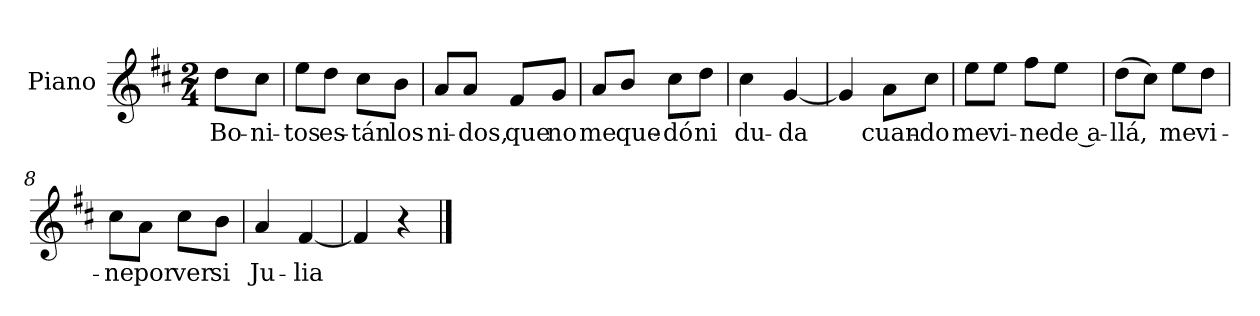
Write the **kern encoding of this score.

**kern	**text
*part1	*part1
*staff1	*staff1
*I"Piano	*
*I'Pno.	*
*clefG2	*
*k[f#c#]	*
*D:	*
*M2/4	*
=	=
8dd\L	Bo-
8cc#\J	-ni-
=1	=1
8ee\L	-tos
8dd\J	es-
8cc#\L	-tán
8b\J	los
=2	=2
8a/L	ni-
8a/J	-dos,
8f#/L	que
8g/J	no
=3	=3
8a/L	me
8b/J	que-
8cc#\L	-dó
8dd\J	ni
=4	=4
4cc#\	du-
[4g/	-da
=5	=5
4g/]	.
8a\L	cuan-
8cc#\J	-do
=6	=6
8ee\L	me
8ee\J	vi-
8ff#\L	-ne
8ee\J	de a-
=7	=7
(8dd\L	-llá,
8cc#\J)	.
8ee\L	me
8dd\J	vi-
=8	=8
8cc#\L	-ne
8a\J	por
8cc#\L	ver
8b\J	si
=9	=9
4a/	Ju-
[4f#/	-lia
=10	=10
4f#/]	.
4r	.
==	==
*-	*-
